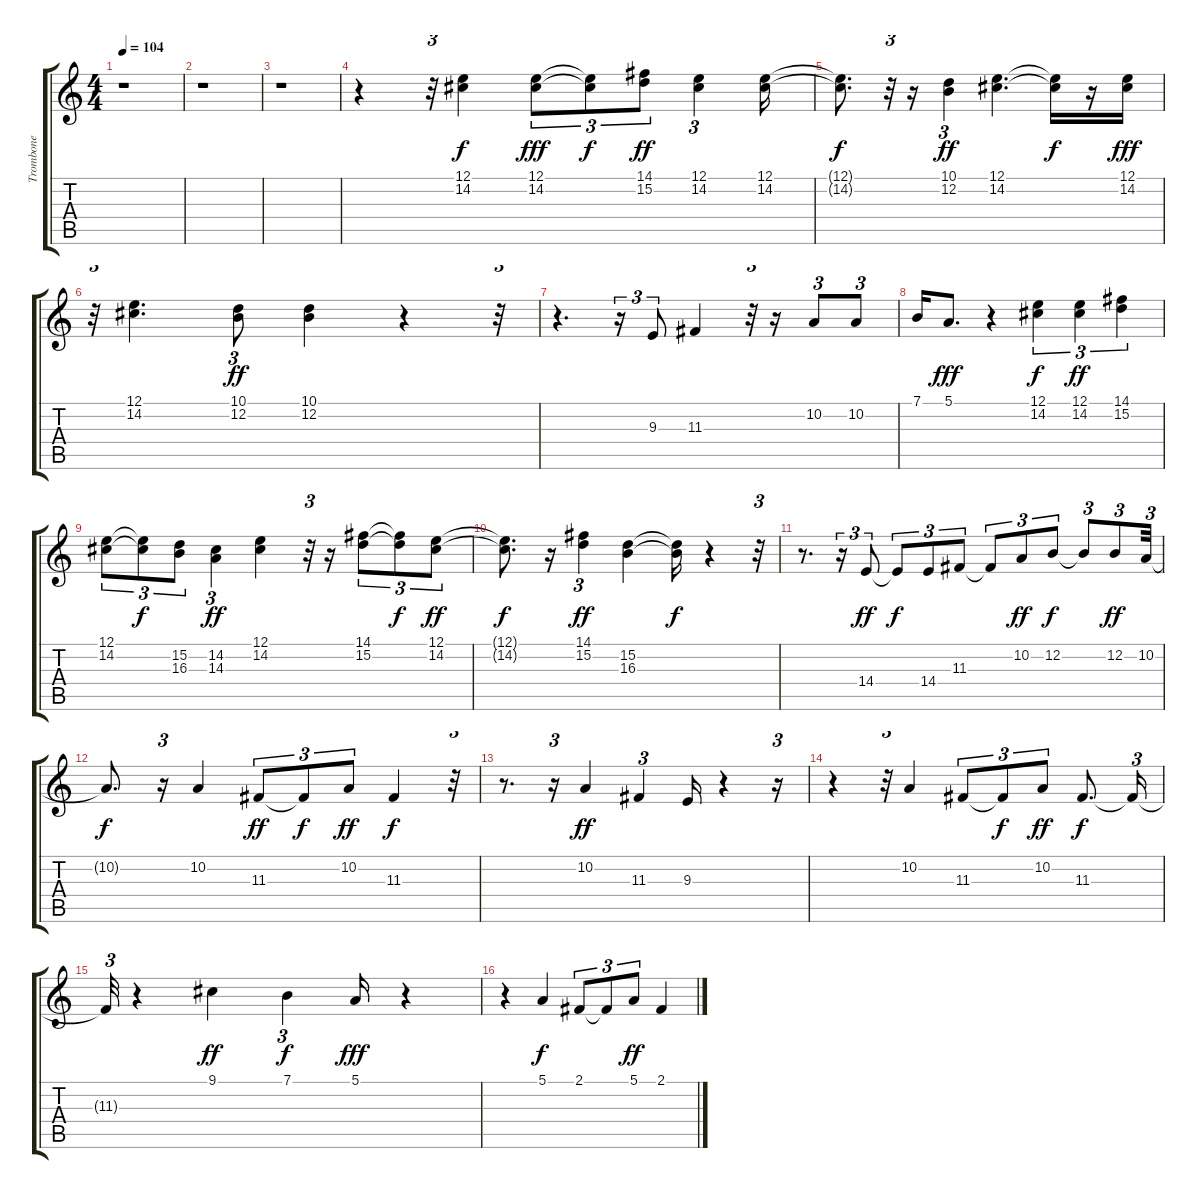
\track ("Trombone" "Trombone") {instrument trombone}
\staff {score tabs}
\tuning (E4 B3 G3 D3 A2 E2) {hide}
\ts (4 4)
\tempo 104
\clef g2
\ks c
r.1{dy ff} |
r.1 |
r.1 |
r.4 r.32{tu (3 2)} (12.1 14.2).4{dy f} (12.1 14.2).8{tu (3 2) dy fff} (12.1{t} 14.2{t}).8{tu (3 2) dy f} (14.1 15.2).8{tu (3 2) dy ff} (12.1 14.2).4{tu (3 2)} (12.1 14.2).16 |
(12.1{t} 14.2{t}).8{d dy f} r.32{tu (3 2)} r.16 (10.1 12.2).4{tu (3 2) dy ff} (12.1 14.2).4{d} (12.1{t} 14.2{t}).16{dy f} r.16 (12.1 14.2).16{dy fff} |
r.32{tu (3 2)} (12.1 14.2).4{d} (10.1 12.2).8{tu (3 2) dy ff} (10.1 12.2).4 r.4 r.32{tu (3 2)} |
r.4{d} r.16{tu (3 2)} 9.3.8{tu (3 2)} 11.3.4 r.32{tu (3 2)} r.16 10.2.8{tu (3 2)} 10.2.8{tu (3 2)} |
7.1.16 5.1.8{d dy fff} r.4 (12.1 14.2).4{tu (3 2) dy f} (12.1 14.2).4{tu (3 2) dy ff} (14.1 15.2).4{tu (3 2)} |
(12.1 14.2).8{tu (3 2)} (12.1{t} 14.2{t}).8{tu (3 2) dy f} (15.2 16.3).8{tu (3 2)} (14.2 14.3).4{tu (3 2) dy ff} (12.1 14.2).4 r.32{tu (3 2)} r.16 (14.1 15.2).8{tu (3 2)} (14.1{t} 15.2{t}).8{tu (3 2) dy f} (12.1 14.2).8{tu (3 2) dy ff} |
(12.1{t} 14.2{t}).8{d dy f} r.16 (14.1 15.2).4{tu (3 2) dy ff} (15.2 16.3).4 (15.2{t} 16.3{t}).16{dy f} r.4 r.32{tu (3 2)} |
r.8{d} r.16{tu (3 2)} 14.4.8{tu (3 2) dy ff} 14.4{t}.8{tu (3 2) dy f} 14.4.8{tu (3 2)} 11.3.8{tu (3 2)} 11.3{t}.8{tu (3 2)} 10.2.8{tu (3 2) dy ff} 12.2.8{tu (3 2) dy f} 12.2{t}.8{tu (3 2)} 12.2.8{tu (3 2) dy ff} 10.2.32{tu (3 2)} |
10.2{t}.8{d dy f} r.16{tu (3 2)} 10.2.4 11.3.8{tu (3 2) dy ff} 11.3{t}.8{tu (3 2) dy f} 10.2.8{tu (3 2) dy ff} 11.3.4{dy f} r.32{tu (3 2)} |
r.8{d} r.16{tu (3 2)} 10.2.4{dy ff} 11.3.4{tu (3 2)} 9.3.16 r.4 r.16{tu (3 2)} |
r.4 r.32{tu (3 2)} 10.2.4 11.3.8{tu (3 2)} 11.3{t}.8{tu (3 2) dy f} 10.2.8{tu (3 2) dy ff} 11.3.8{d dy f} 11.3{t}.16{tu (3 2)} |
11.3{t}.32{tu (3 2)} r.4 9.1.4{dy ff} 7.1.4{tu (3 2) dy f} 5.1.16{dy fff} r.4 |
r.4 5.1.4{dy f} 2.1.8{tu (3 2)} 2.1{t}.8{tu (3 2)} 5.1.8{tu (3 2) dy ff} 2.1.4
